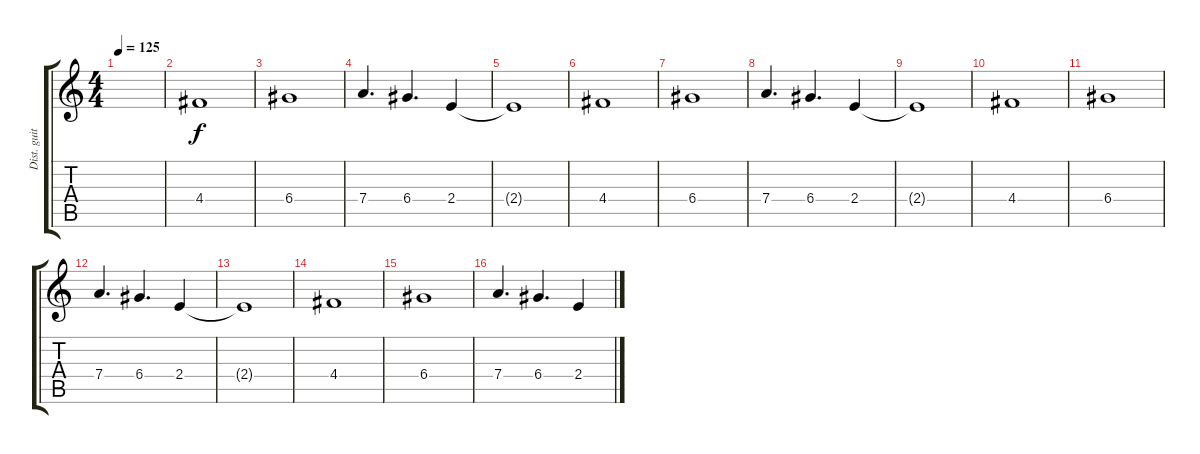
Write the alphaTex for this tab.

\track ("Dist. guitar 2" "Dist. guit") {instrument overdrivenguitar}
\staff {score tabs}
\tuning (E4 B3 G3 D3 A2 E2) {hide}
\ts (4 4)
\tempo 125
\clef g2
\ks c
|
4.4.1 |
6.4.1 |
7.4.4{d} 6.4.4{d} 2.4.4 |
2.4{t}.1 |
4.4.1 |
6.4.1 |
7.4.4{d} 6.4.4{d} 2.4.4 |
2.4{t}.1 |
4.4.1 |
6.4.1 |
7.4.4{d} 6.4.4{d} 2.4.4 |
2.4{t}.1 |
4.4.1 |
6.4.1 |
7.4.4{d} 6.4.4{d} 2.4.4
